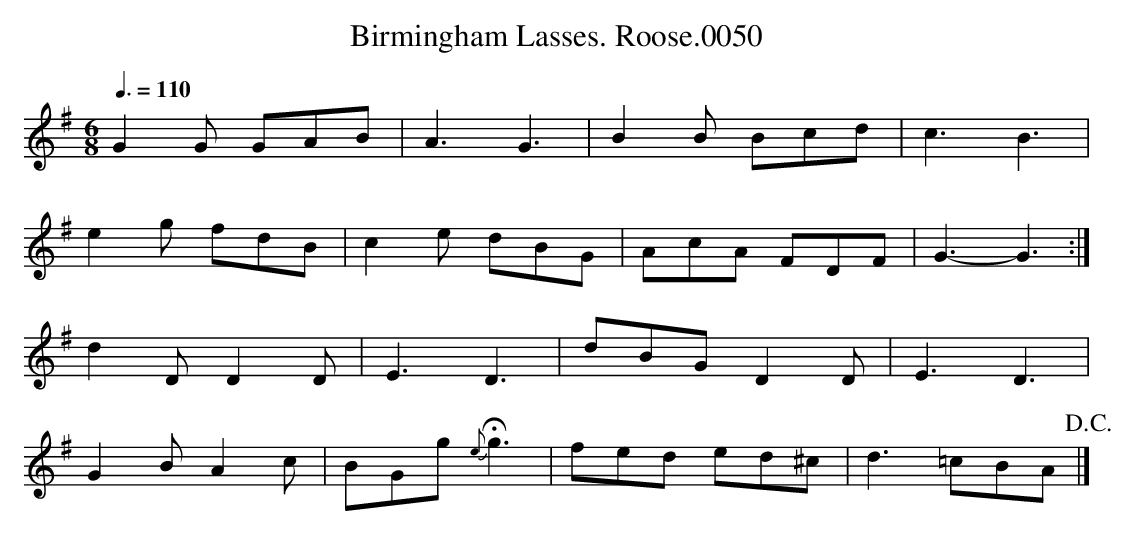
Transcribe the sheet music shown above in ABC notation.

X:1
T:Birmingham Lasses. Roose.0050
M:6/8
L:1/8
Q:3/8=110
K:G
G2G GAB | A3 G3 | B2B Bcd | c3 B3 |
e2g fdB | c2e dBG | AcA FDF | G3- G3 :|
d2D D2D | E3 D3 | dBG D2D | E3 D3 |
G2B A2c | BGg {e}Hg3 | fed ed^c | d3 =cBA !D.C.! |]
